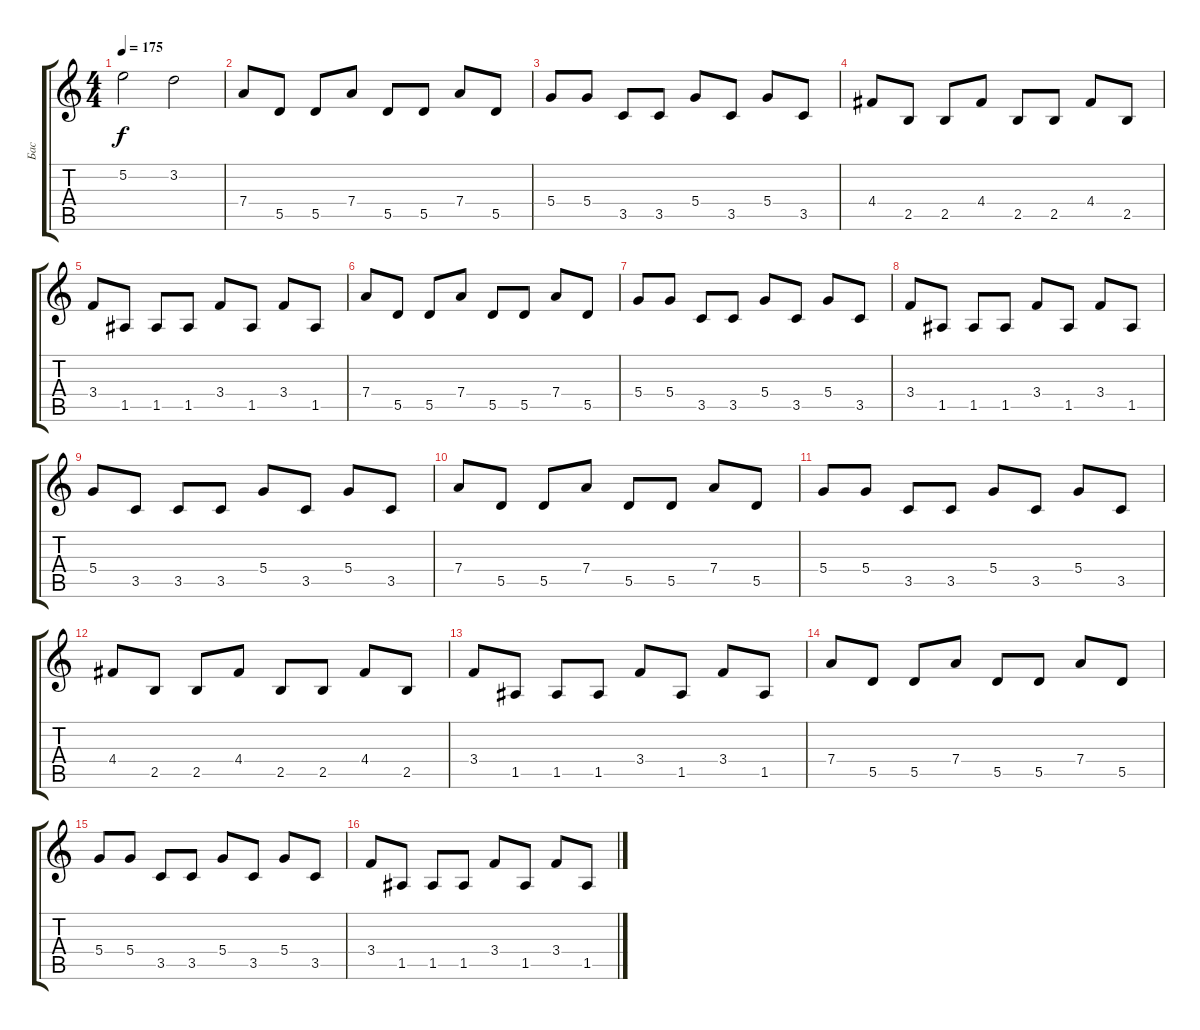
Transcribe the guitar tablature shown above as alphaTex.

\track ("Бас" "Бас") {instrument electricbassfinger}
\staff {score tabs}
\tuning (E4 B3 G3 D3 A2 E2) {hide}
\ts (4 4)
\tempo 175
\clef g2
\ks c
5.2.2{dy f} 3.2.2 |
7.4.8 5.5.8 5.5.8 7.4.8 5.5.8 5.5.8 7.4.8 5.5.8 |
5.4.8 5.4.8 3.5.8 3.5.8 5.4.8 3.5.8 5.4.8 3.5.8 |
4.4.8 2.5.8 2.5.8 4.4.8 2.5.8 2.5.8 4.4.8 2.5.8 |
3.4.8 1.5.8 1.5.8 1.5.8 3.4.8 1.5.8 3.4.8 1.5.8 |
7.4.8 5.5.8 5.5.8 7.4.8 5.5.8 5.5.8 7.4.8 5.5.8 |
5.4.8 5.4.8 3.5.8 3.5.8 5.4.8 3.5.8 5.4.8 3.5.8 |
3.4.8 1.5.8 1.5.8 1.5.8 3.4.8 1.5.8 3.4.8 1.5.8 |
5.4.8 3.5.8 3.5.8 3.5.8 5.4.8 3.5.8 5.4.8 3.5.8 |
7.4.8 5.5.8 5.5.8 7.4.8 5.5.8 5.5.8 7.4.8 5.5.8 |
5.4.8 5.4.8 3.5.8 3.5.8 5.4.8 3.5.8 5.4.8 3.5.8 |
4.4.8 2.5.8 2.5.8 4.4.8 2.5.8 2.5.8 4.4.8 2.5.8 |
3.4.8 1.5.8 1.5.8 1.5.8 3.4.8 1.5.8 3.4.8 1.5.8 |
7.4.8 5.5.8 5.5.8 7.4.8 5.5.8 5.5.8 7.4.8 5.5.8 |
5.4.8 5.4.8 3.5.8 3.5.8 5.4.8 3.5.8 5.4.8 3.5.8 |
3.4.8 1.5.8 1.5.8 1.5.8 3.4.8 1.5.8 3.4.8 1.5.8
